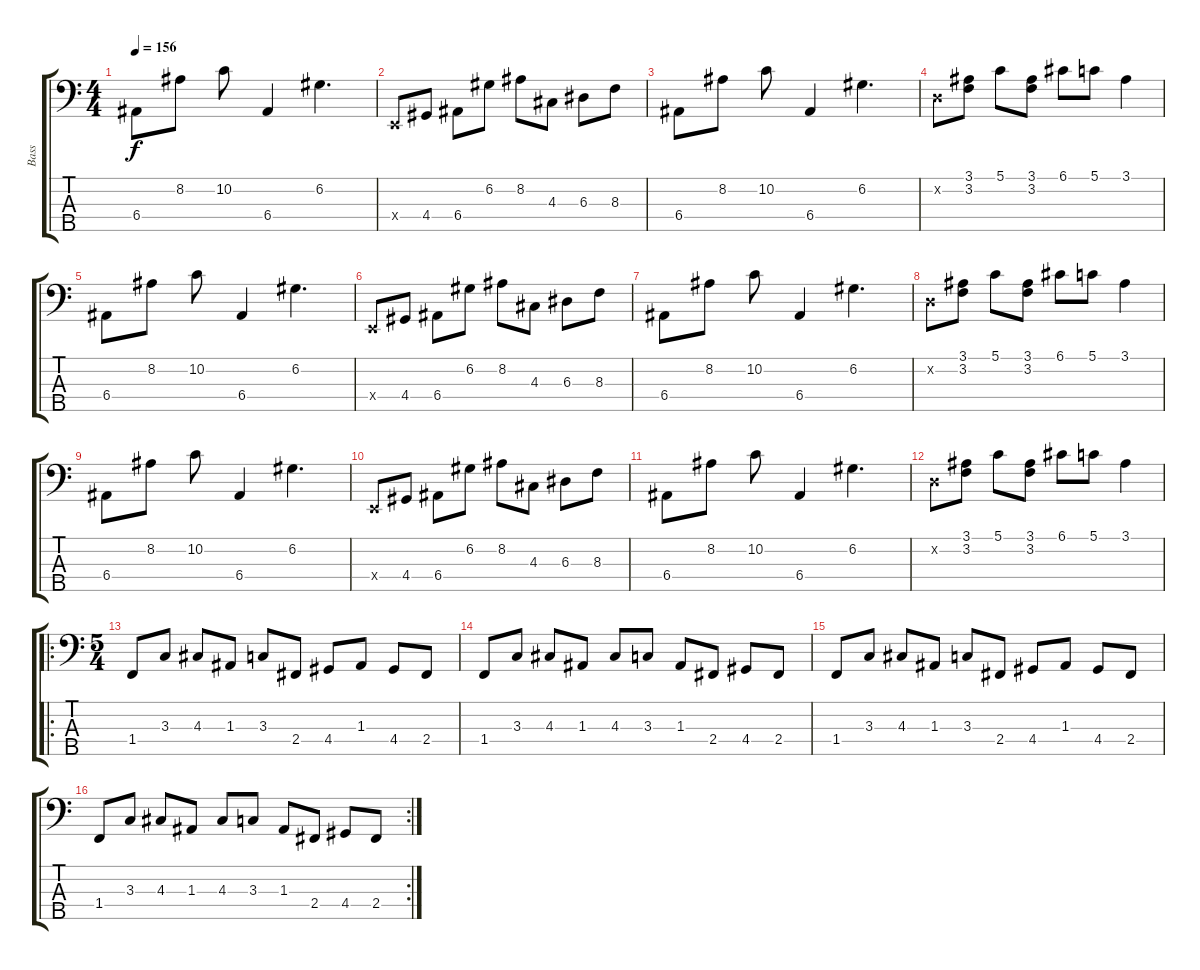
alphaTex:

\track ("Bass" "Bass") {instrument electricbassfinger}
\staff {score tabs}
\tuning (G2 D2 A1 E1 B0) {hide}
\ts (4 4)
\tempo 156
\clef f4
\ks c
6.4.8{dy f} 8.2.8 10.2.8 6.4.4 6.2.4{d} |
0.4{x}.8 4.4.8 6.4.8 6.2.8 8.2.8 4.3.8 6.3.8 8.3.8 |
6.4.8 8.2.8 10.2.8 6.4.4 6.2.4{d} |
0.2{x}.8 (3.1 3.2).8 5.1.8 (3.1 3.2).8 6.1.8 5.1.8 3.1.4 |
6.4.8 8.2.8 10.2.8 6.4.4 6.2.4{d} |
0.4{x}.8 4.4.8 6.4.8 6.2.8 8.2.8 4.3.8 6.3.8 8.3.8 |
6.4.8 8.2.8 10.2.8 6.4.4 6.2.4{d} |
0.2{x}.8 (3.1 3.2).8 5.1.8 (3.1 3.2).8 6.1.8 5.1.8 3.1.4 |
6.4.8 8.2.8 10.2.8 6.4.4 6.2.4{d} |
0.4{x}.8 4.4.8 6.4.8 6.2.8 8.2.8 4.3.8 6.3.8 8.3.8 |
6.4.8 8.2.8 10.2.8 6.4.4 6.2.4{d} |
0.2{x}.8 (3.1 3.2).8 5.1.8 (3.1 3.2).8 6.1.8 5.1.8 3.1.4 |
\ro
\ts (5 4)
1.4.8 3.3.8 4.3.8 1.3.8 3.3.8 2.4.8 4.4.8 1.3.8 4.4.8 2.4.8 |
1.4.8 3.3.8 4.3.8 1.3.8 4.3.8 3.3.8 1.3.8 2.4.8 4.4.8 2.4.8 |
1.4.8 3.3.8 4.3.8 1.3.8 3.3.8 2.4.8 4.4.8 1.3.8 4.4.8 2.4.8 |
\rc 2
1.4.8 3.3.8 4.3.8 1.3.8 4.3.8 3.3.8 1.3.8 2.4.8 4.4.8 2.4.8
